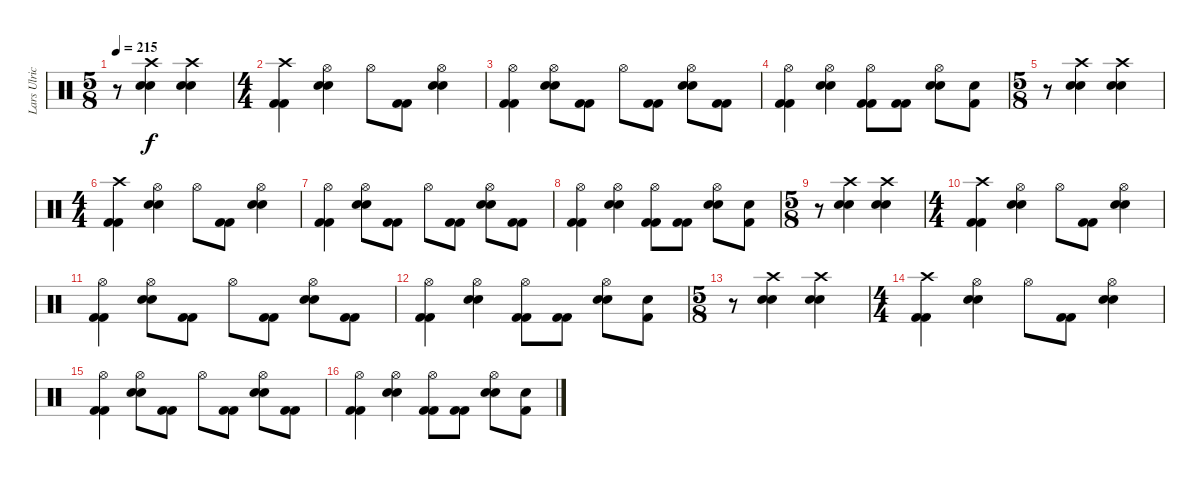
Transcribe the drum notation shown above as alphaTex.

\track ("Lars Ulrich" "Lars Ulric") {instrument percussion}
\staff {score}
\articulation defaults
\ts (5 8)
\tempo 215
\clef neutral
\ks c
r.8{dy f} ("Crash high (hit)" "Electric Snare (hit)" "Electric Snare (hit)").4 ("Crash high (hit)" "Electric Snare (hit)" "Electric Snare (hit)").4 |
\ts (4 4)
("Crash high (hit)" "Kick (hit) 2" "Kick (hit) 2").4 ("Hi-Hat (open)" "Electric Snare (hit)" "Electric Snare (hit)").4 "Hi-Hat (open)".8 ("Kick (hit) 2" "Kick (hit) 2").8 ("Hi-Hat (open)" "Electric Snare (hit)" "Electric Snare (hit)").4 |
("Hi-Hat (open)" "Kick (hit) 2" "Kick (hit) 2").4 ("Hi-Hat (open)" "Electric Snare (hit)" "Electric Snare (hit)").8 ("Kick (hit) 2" "Kick (hit) 2").8 "Hi-Hat (open)".8 ("Kick (hit) 2" "Kick (hit) 2").8 ("Hi-Hat (open)" "Electric Snare (hit)" "Electric Snare (hit)").8 ("Kick (hit) 2" "Kick (hit) 2").8 |
("Hi-Hat (open)" "Kick (hit) 2" "Kick (hit) 2").4 ("Hi-Hat (open)" "Electric Snare (hit)" "Electric Snare (hit)").4 ("Hi-Hat (open)" "Kick (hit) 2" "Kick (hit) 2").8 ("Kick (hit) 2" "Kick (hit) 2").8 ("Hi-Hat (open)" "Electric Snare (hit)" "Electric Snare (hit)").8 ("Kick (hit) 2" "Snare (hit)").8 |
\ts (5 8)
r.8 ("Crash high (hit)" "Electric Snare (hit)" "Electric Snare (hit)").4 ("Crash high (hit)" "Electric Snare (hit)" "Electric Snare (hit)").4 |
\ts (4 4)
("Crash high (hit)" "Kick (hit) 2" "Kick (hit) 2").4 ("Hi-Hat (open)" "Electric Snare (hit)" "Electric Snare (hit)").4 "Hi-Hat (open)".8 ("Kick (hit) 2" "Kick (hit) 2").8 ("Hi-Hat (open)" "Electric Snare (hit)" "Electric Snare (hit)").4 |
("Hi-Hat (open)" "Kick (hit) 2" "Kick (hit) 2").4 ("Hi-Hat (open)" "Electric Snare (hit)" "Electric Snare (hit)").8 ("Kick (hit) 2" "Kick (hit) 2").8 "Hi-Hat (open)".8 ("Kick (hit) 2" "Kick (hit) 2").8 ("Hi-Hat (open)" "Electric Snare (hit)" "Electric Snare (hit)").8 ("Kick (hit) 2" "Kick (hit) 2").8 |
("Hi-Hat (open)" "Kick (hit) 2" "Kick (hit) 2").4 ("Hi-Hat (open)" "Electric Snare (hit)" "Electric Snare (hit)").4 ("Hi-Hat (open)" "Kick (hit) 2" "Kick (hit) 2").8 ("Kick (hit) 2" "Kick (hit) 2").8 ("Hi-Hat (open)" "Electric Snare (hit)" "Electric Snare (hit)").8 ("Kick (hit) 2" "Snare (hit)").8 |
\ts (5 8)
r.8 ("Crash high (hit)" "Electric Snare (hit)" "Electric Snare (hit)").4 ("Crash high (hit)" "Electric Snare (hit)" "Electric Snare (hit)").4 |
\ts (4 4)
("Crash high (hit)" "Kick (hit) 2" "Kick (hit) 2").4 ("Hi-Hat (open)" "Electric Snare (hit)" "Electric Snare (hit)").4 "Hi-Hat (open)".8 ("Kick (hit) 2" "Kick (hit) 2").8 ("Hi-Hat (open)" "Electric Snare (hit)" "Electric Snare (hit)").4 |
("Hi-Hat (open)" "Kick (hit) 2" "Kick (hit) 2").4 ("Hi-Hat (open)" "Electric Snare (hit)" "Electric Snare (hit)").8 ("Kick (hit) 2" "Kick (hit) 2").8 "Hi-Hat (open)".8 ("Kick (hit) 2" "Kick (hit) 2").8 ("Hi-Hat (open)" "Electric Snare (hit)" "Electric Snare (hit)").8 ("Kick (hit) 2" "Kick (hit) 2").8 |
("Hi-Hat (open)" "Kick (hit) 2" "Kick (hit) 2").4 ("Hi-Hat (open)" "Electric Snare (hit)" "Electric Snare (hit)").4 ("Hi-Hat (open)" "Kick (hit) 2" "Kick (hit) 2").8 ("Kick (hit) 2" "Kick (hit) 2").8 ("Hi-Hat (open)" "Electric Snare (hit)" "Electric Snare (hit)").8 ("Kick (hit) 2" "Snare (hit)").8 |
\ts (5 8)
r.8 ("Crash high (hit)" "Electric Snare (hit)" "Electric Snare (hit)").4 ("Crash high (hit)" "Electric Snare (hit)" "Electric Snare (hit)").4 |
\ts (4 4)
("Crash high (hit)" "Kick (hit) 2" "Kick (hit) 2").4 ("Hi-Hat (open)" "Electric Snare (hit)" "Electric Snare (hit)").4 "Hi-Hat (open)".8 ("Kick (hit) 2" "Kick (hit) 2").8 ("Hi-Hat (open)" "Electric Snare (hit)" "Electric Snare (hit)").4 |
("Hi-Hat (open)" "Kick (hit) 2" "Kick (hit) 2").4 ("Hi-Hat (open)" "Electric Snare (hit)" "Electric Snare (hit)").8 ("Kick (hit) 2" "Kick (hit) 2").8 "Hi-Hat (open)".8 ("Kick (hit) 2" "Kick (hit) 2").8 ("Hi-Hat (open)" "Electric Snare (hit)" "Electric Snare (hit)").8 ("Kick (hit) 2" "Kick (hit) 2").8 |
("Hi-Hat (open)" "Kick (hit) 2" "Kick (hit) 2").4 ("Hi-Hat (open)" "Electric Snare (hit)" "Electric Snare (hit)").4 ("Hi-Hat (open)" "Kick (hit) 2" "Kick (hit) 2").8 ("Kick (hit) 2" "Kick (hit) 2").8 ("Hi-Hat (open)" "Electric Snare (hit)" "Electric Snare (hit)").8 ("Kick (hit) 2" "Snare (hit)").8
